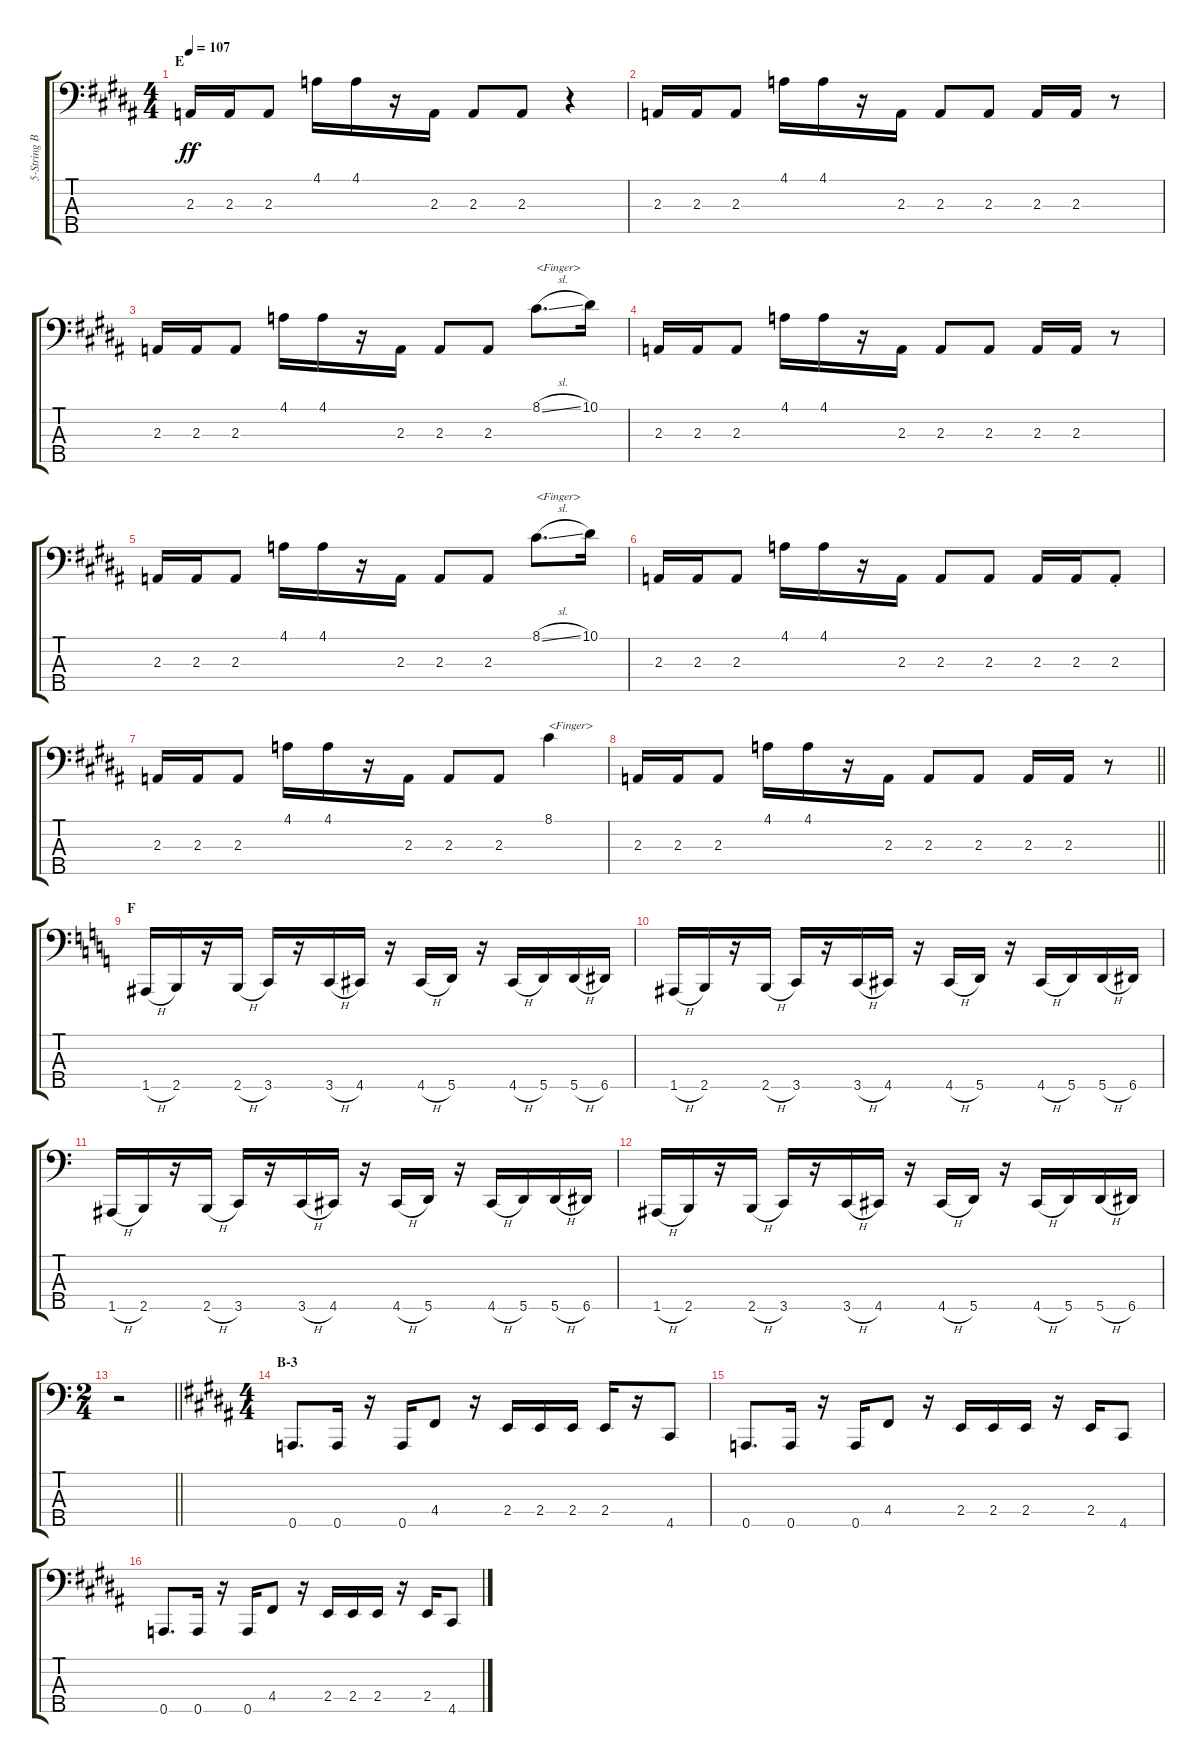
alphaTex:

\track ("5-String Bass" "5-String B") {instrument slapbass1}
\staff {score tabs}
\tuning (F2 C2 G1 D1 A0) {hide}
\ts (4 4)
\section ("" "E")
\tempo 107
\clef f4
\ks b
2.3.16{dy ff} 2.3.16 2.3.8 4.1.16 4.1.16 r.16 2.3.16 2.3.8 2.3.8 r.4 |
2.3.16 2.3.16 2.3.8 4.1.16 4.1.16 r.16 2.3.16 2.3.8 2.3.8 2.3.16 2.3.16 r.8 |
2.3.16 2.3.16 2.3.8 4.1.16 4.1.16 r.16 2.3.16 2.3.8 2.3.8 8.1{sl}.8{d txt "<Finger>" instrument electricbassfinger} 10.1.16 |
2.3.16{instrument slapbass1} 2.3.16 2.3.8 4.1.16 4.1.16 r.16 2.3.16 2.3.8 2.3.8 2.3.16 2.3.16 r.8 |
2.3.16 2.3.16 2.3.8 4.1.16 4.1.16 r.16 2.3.16 2.3.8 2.3.8 8.1{sl}.8{d txt "<Finger>" instrument electricbassfinger} 10.1.16 |
2.3.16{instrument slapbass1} 2.3.16 2.3.8 4.1.16 4.1.16 r.16 2.3.16 2.3.8 2.3.8 2.3.16 2.3.16 2.3{st}.8 |
2.3.16 2.3.16 2.3.8 4.1.16 4.1.16 r.16 2.3.16 2.3.8 2.3.8 8.1.4{txt "<Finger>" instrument electricbassfinger} |
\barLineRight lightlight
2.3.16{instrument slapbass1} 2.3.16 2.3.8 4.1.16 4.1.16 r.16 2.3.16 2.3.8 2.3.8 2.3.16 2.3.16 r.8 |
\section ("" "F")
\ks c
1.5{h}.16 2.5.16 r.16 2.5{h}.16 3.5.16 r.16 3.5{h}.16 4.5.16 r.16 4.5{h}.16 5.5.16 r.16 4.5{h}.16 5.5.16 5.5{h}.16 6.5.16 |
1.5{h}.16 2.5.16 r.16 2.5{h}.16 3.5.16 r.16 3.5{h}.16 4.5.16 r.16 4.5{h}.16 5.5.16 r.16 4.5{h}.16 5.5.16 5.5{h}.16 6.5.16 |
1.5{h}.16 2.5.16 r.16 2.5{h}.16 3.5.16 r.16 3.5{h}.16 4.5.16 r.16 4.5{h}.16 5.5.16 r.16 4.5{h}.16 5.5.16 5.5{h}.16 6.5.16 |
1.5{h}.16 2.5.16 r.16 2.5{h}.16 3.5.16 r.16 3.5{h}.16 4.5.16 r.16 4.5{h}.16 5.5.16 r.16 4.5{h}.16 5.5.16 5.5{h}.16 6.5.16 |
\ts (2 4)
\barLineRight lightlight
r.2 |
\ts (4 4)
\section ("" "B-3")
\ks b
0.5.8{d} 0.5.16 r.16 0.5.16 4.4.8 r.16 2.4.16 2.4.16 2.4.16 2.4.16 r.16 4.5.8 |
0.5.8{d} 0.5.16 r.16 0.5.16 4.4.8 r.16 2.4.16 2.4.16 2.4.16 r.16 2.4.16 4.5.8 |
0.5.8{d} 0.5.16 r.16 0.5.16 4.4.8 r.16 2.4.16 2.4.16 2.4.16 r.16 2.4.16 4.5.8
